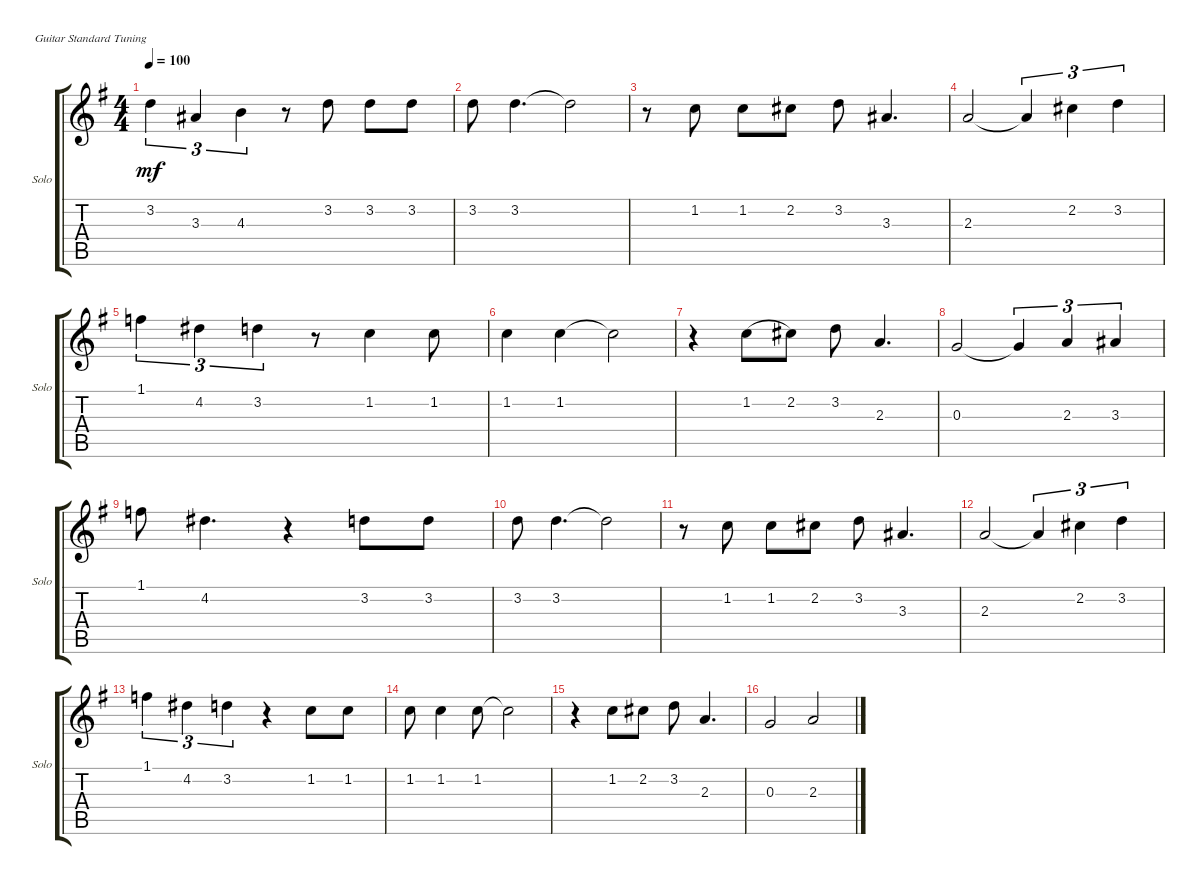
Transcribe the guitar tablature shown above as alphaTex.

\defaultSystemsLayout 4
\bracketExtendMode groupsimilarinstruments
\useSystemSignSeparator
\singleTrackTrackNamePolicy allsystems
\multiTrackTrackNamePolicy allsystems
\firstSystemTrackNameOrientation horizontal
\otherSystemsTrackNameOrientation horizontal
\track ("Steel Guitar" "Solo") {instrument acousticguitarsteel}
\staff {score tabs}
\tuning (E4 B3 G3 D3 A2 E2)
\ts (4 4)
\tempo 100
\clef g2
\ks eminor
3.2.4{tu (3 2) dy mf} 3.3.4{tu (3 2)} 4.3.4{tu (3 2)} r.8 3.2.8 3.2.8 3.2.8 |
3.2.8 3.2.4{d} 3.2{t}.2 |
r.8 1.2.8 1.2.8 2.2.8 3.2.8 3.3.4{d} |
2.3.2 2.3{t}.4{tu (3 2)} 2.2.4{tu (3 2)} 3.2.4{tu (3 2)} |
1.1.4{tu (3 2)} 4.2.4{tu (3 2)} 3.2.4{tu (3 2)} r.8 1.2.4 1.2.8 |
1.2.4 1.2.4 1.2{t}.2 |
r.4 1.2.8{legatoorigin} 2.2.8 3.2.8 2.3.4{d} |
0.3.2 0.3{t}.4{tu (3 2)} 2.3.4{tu (3 2)} 3.3.4{tu (3 2)} |
1.1.8 4.2.4{d} r.4 3.2.8 3.2.8 |
3.2.8 3.2.4{d} 3.2{t}.2 |
r.8 1.2.8 1.2.8 2.2.8 3.2.8 3.3.4{d} |
2.3.2 2.3{t}.4{tu (3 2)} 2.2.4{tu (3 2)} 3.2.4{tu (3 2)} |
1.1.4{tu (3 2)} 4.2.4{tu (3 2)} 3.2.4{tu (3 2)} r.4 1.2.8 1.2.8 |
1.2.8 1.2.4 1.2.8 1.2{t}.2 |
r.4 1.2.8 2.2.8 3.2.8 2.3.4{d} |
0.3.2 2.3.2
